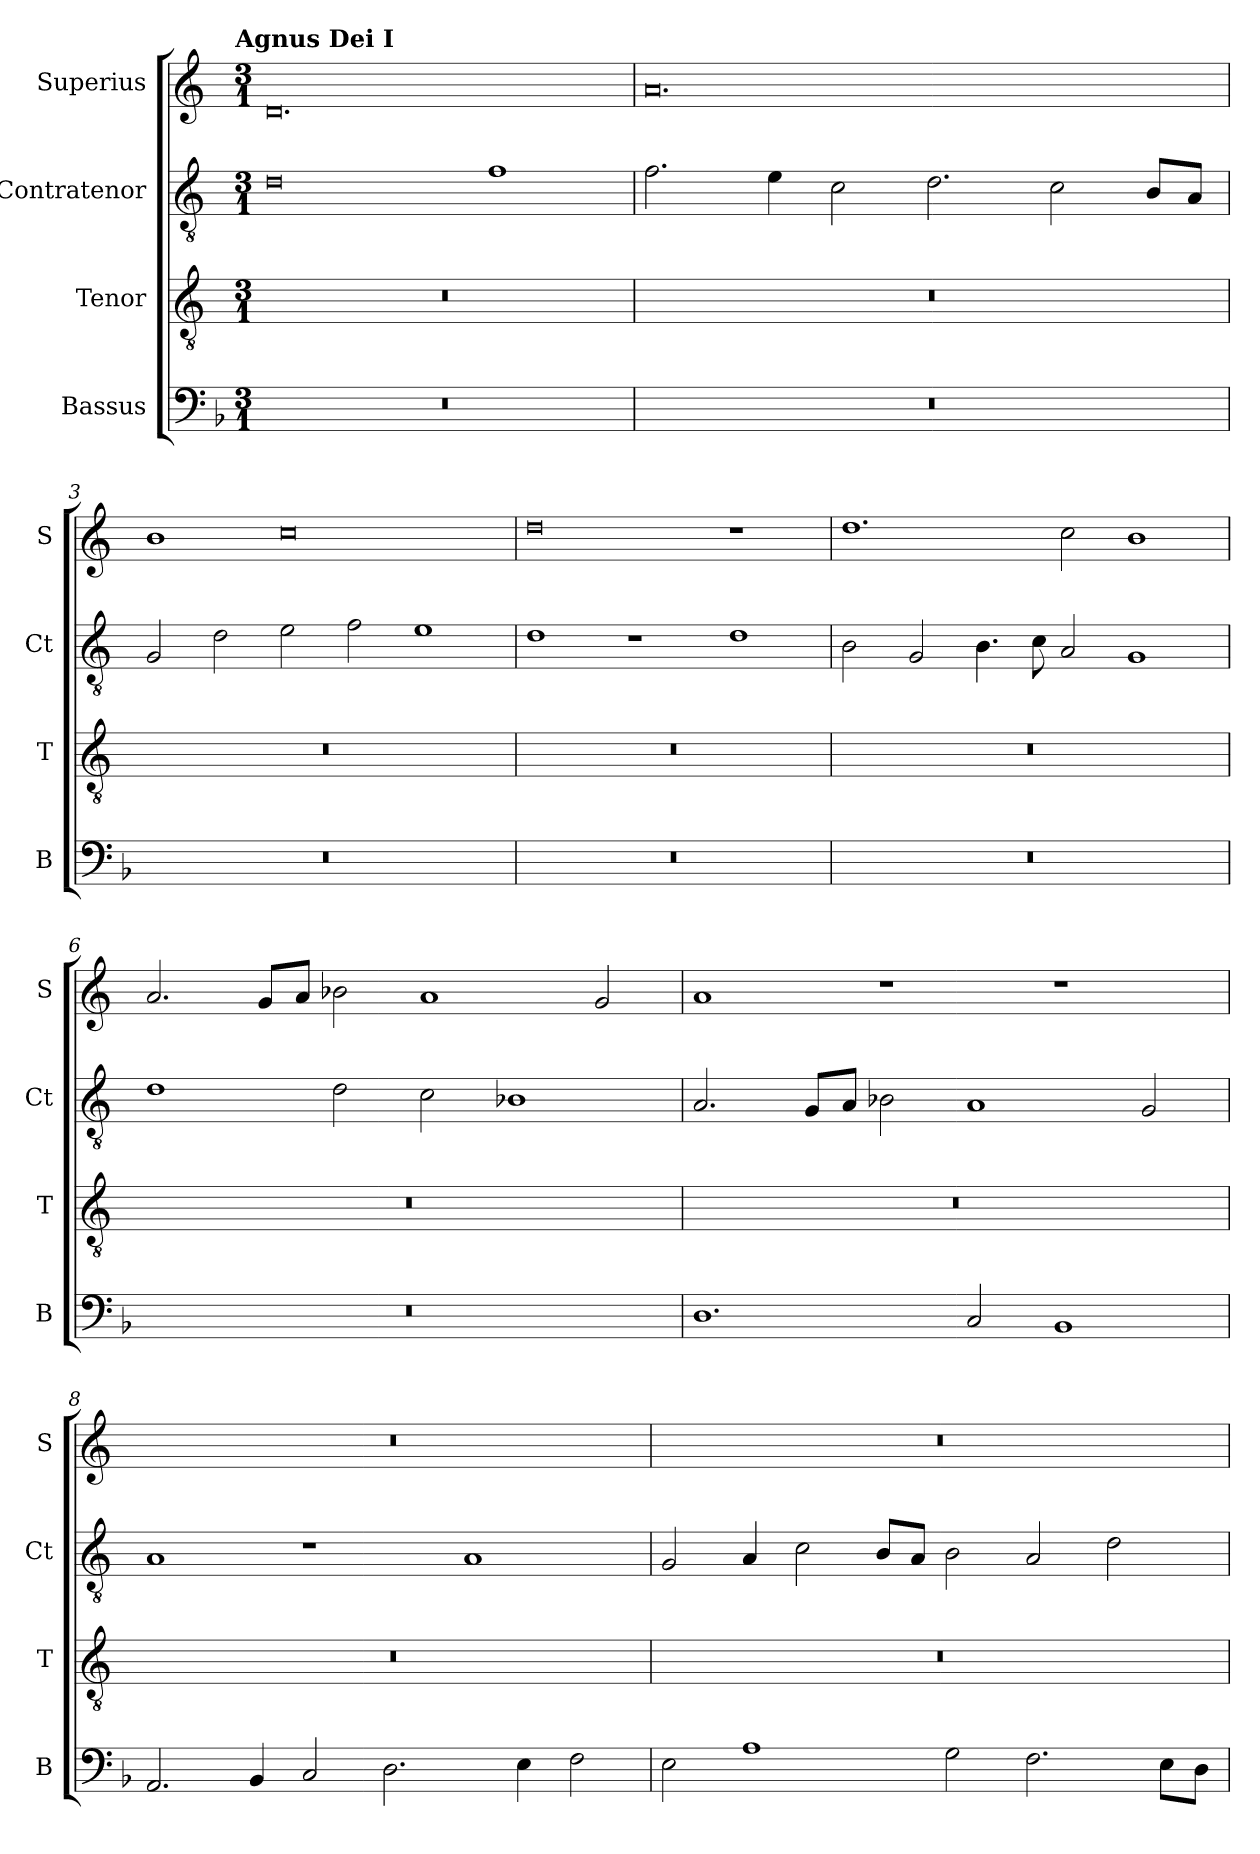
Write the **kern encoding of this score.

**kern	**kern	**kern	**kern
*part4	*part3	*part2	*part1
*staff4	*staff3	*staff2	*staff1
*I"Bassus	*I"Tenor	*I"Contratenor	*I"Superius
*I'B	*I'T	*I'Ct	*I'S
*clefF4	*clefGv2	*clefGv2	*clefG2
*k[b-]	*k[]	*k[]	*k[]
!!LO:TX:omd:t=Agnus Dei I
*M3/1	*M3/1	*M3/1	*M3/1
=1	=1	=1	=1
0.r	0.r	0d	0.d
.	.	1f	.
=2	=2	=2	=2
0.r	0.r	2.f	0.a
.	.	4e	.
.	.	2c	.
.	.	2.d	.
.	.	2c	.
.	.	8BL	.
.	.	8AJ	.
=3	=3	=3	=3
0.r	0.r	2G	1b
.	.	2d	.
.	.	2e	0cc
.	.	2f	.
.	.	1e	.
=4	=4	=4	=4
0.r	0.r	1d	0dd
.	.	1r	.
.	.	1d	1r
=5	=5	=5	=5
0.r	0.r	2B	1.dd
.	.	2G	.
.	.	4.B	.
.	.	8c	.
.	.	2A	2cc
.	.	1G	1b
=6	=6	=6	=6
0.r	0.r	1d	2.a
.	.	.	8gL
.	.	.	8aJ
.	.	2d	2b-X
.	.	2c	1a
.	.	1B-X	.
.	.	.	2g
=7	=7	=7	=7
1.D	0.r	2.A	1a
.	.	8GL	.
.	.	8AJ	.
.	.	2B-X	1r
2C	.	1A	.
1BB-	.	.	1r
.	.	2G	.
=8	=8	=8	=8
2.AA	0.r	1A	0.r
4BB-	.	.	.
2C	.	1r	.
2.D	.	.	.
.	.	1A	.
4E	.	.	.
2F	.	.	.
=9	=9	=9	=9
2E	0.r	2G	0.r
1A	.	4A	.
.	.	2c	.
.	.	8BL	.
.	.	8AJ	.
2G	.	2B	.
2.F	.	2A	.
.	.	2d	.
8EL	.	.	.
8DJ	.	.	.
=	=	=	=
*-	*-	*-	*-
